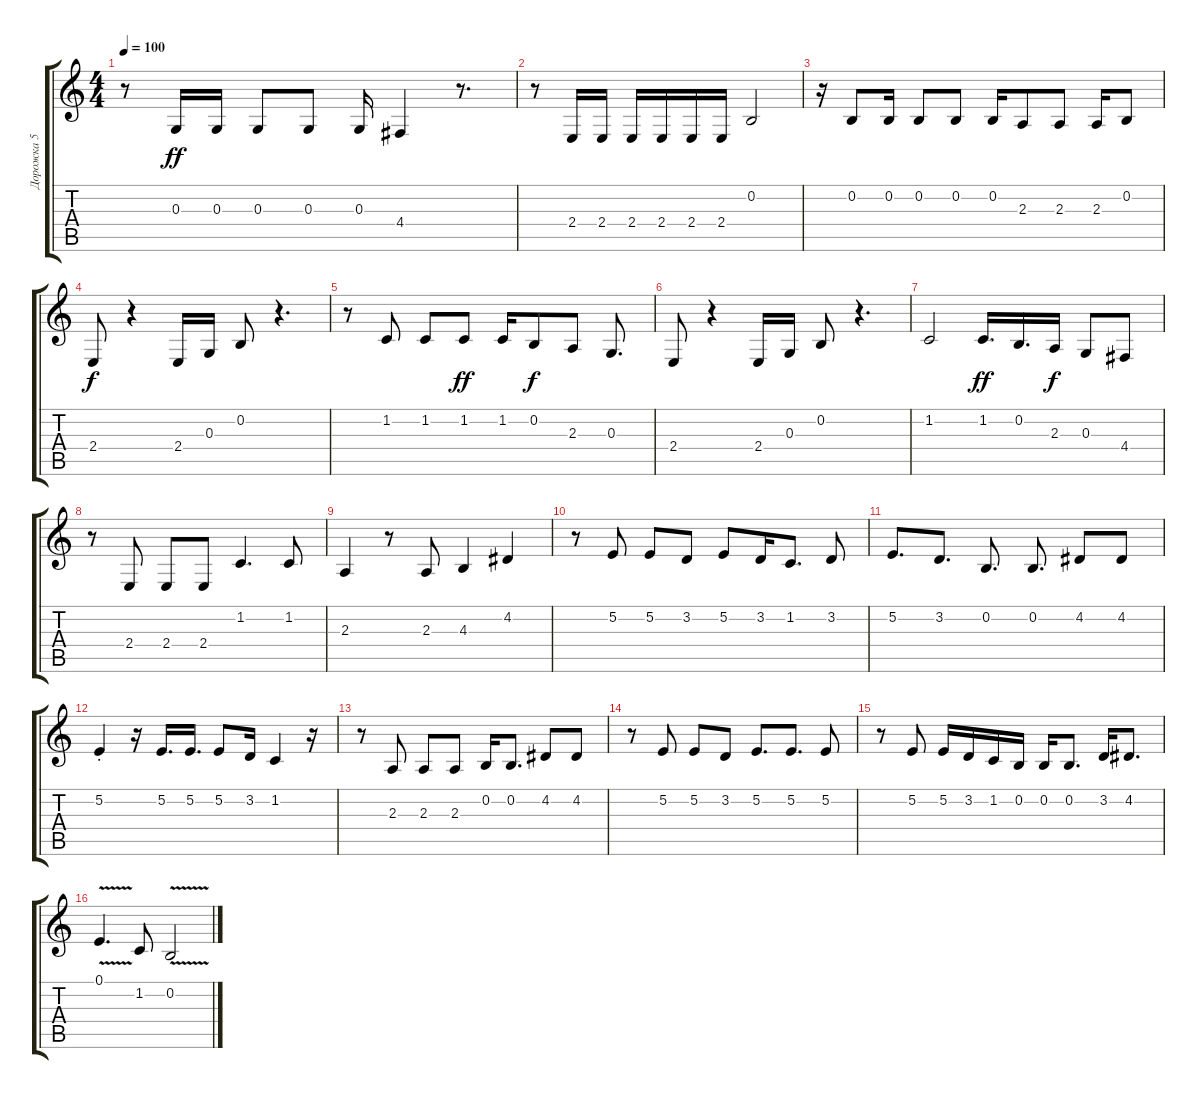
\track ("Дорожка 5" "Дорожка 5") {instrument altosax}
\staff {score tabs}
\tuning (E4 B3 G3 D3 A2 E2) {hide}
\ts (4 4)
\tempo 100
\clef g2
\ks c
r.8{dy ff} 0.3.16 0.3.16 0.3.8 0.3.8 0.3.16 4.4.4 r.8{d} |
r.8 2.4.16 2.4.16 2.4.16 2.4.16 2.4.16 2.4.16 0.2.2 |
r.16 0.2.8 0.2.16 0.2.8 0.2.8 0.2.16 2.3.8 2.3.8 2.3.16 0.2.8 |
2.4.8{dy f} r.4 2.4.16 0.3.16 0.2.8 r.4{d} |
r.8 1.2.8 1.2.8 1.2.8{dy ff} 1.2.16 0.2.8{dy f} 2.3.8 0.3.8{d} |
2.4.8 r.4 2.4.16 0.3.16 0.2.8 r.4{d} |
1.2.2 1.2.16{d dy ff} 0.2.16{d} 2.3.16{dy f} 0.3.8 4.4.8 |
r.8 2.4.8 2.4.8 2.4.8 1.2.4{d} 1.2.8 |
2.3.4 r.8 2.3.8 4.3.4 4.2.4 |
r.8 5.2.8 5.2.8 3.2.8 5.2.8 3.2.16 1.2.8{d} 3.2.8 |
5.2.8{d} 3.2.8{d} 0.2.8{d} 0.2.8{d} 4.2.8 4.2.8 |
5.2{st}.4 r.16 5.2.16{d} 5.2.16{d} 5.2.8 3.2.16 1.2.4 r.16 |
r.8 2.3.8 2.3.8 2.3.8 0.2.16 0.2.8{d} 4.2.8 4.2.8 |
r.8 5.2.8 5.2.8 3.2.8 5.2.8{d} 5.2.8{d} 5.2.8 |
r.8 5.2.8 5.2.16 3.2.16 1.2.16 0.2.16 0.2.16 0.2.8{d} 3.2.16 4.2.8{d} |
0.1{v}.4{d} 1.2.8 0.2{v}.2
